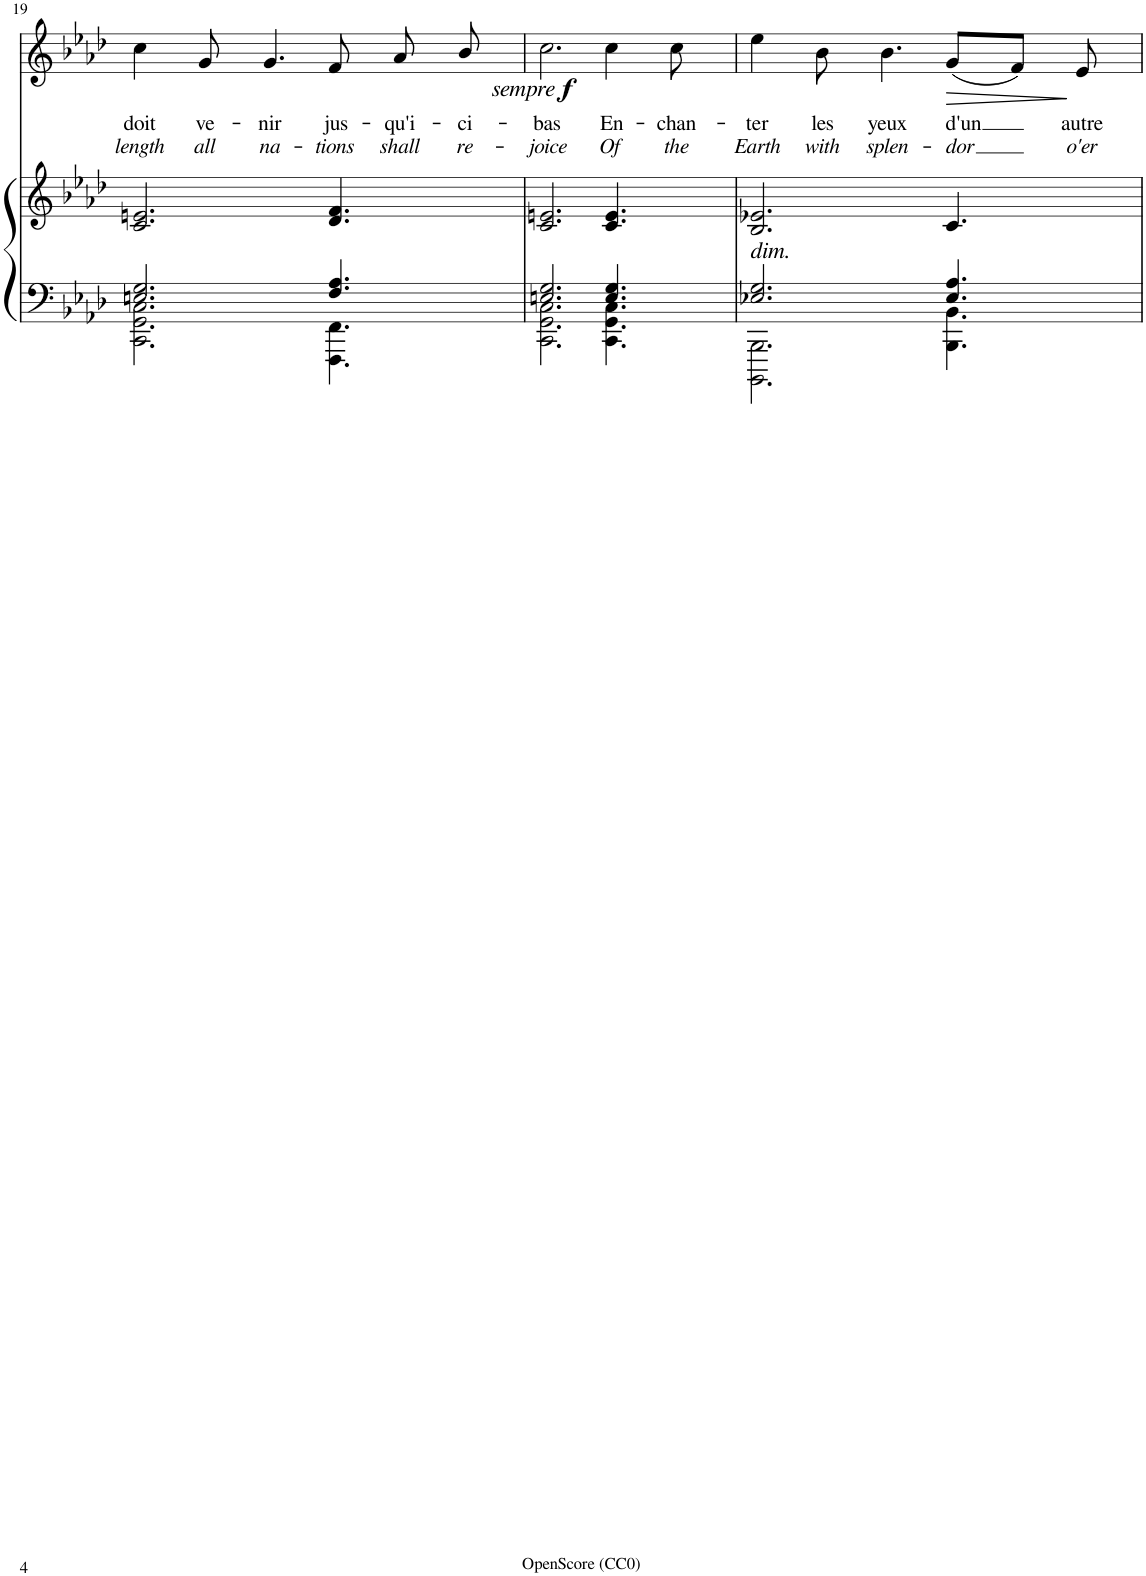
**kern	**kern	**kern	**text	**text	**dynam
*part2	*part2	*part1	*part1	*part1	*part1
*staff3	*staff2	*staff1	*staff1	*staff1	*staff1
*I"Piano	*	*I"Voice	*	*	*
*I'Pno	*	*	*	*	*
!!LO:PB:g=z
*clefF4	*clefG2	*clefG2	*	*	*
*k[b-e-a-d-]	*k[b-e-a-d-]	*k[b-e-a-d-]	*	*	*
*M9/8	*M9/8	*M9/8	*	*	*
=19	=19	=19	=19	=19	=19
*^	*	*	*	*	*
!	!	!	!	!LO:LY:b	!LO:LY:b	!
2.En/ 2.G/	2.CC\ 2.GG\ 2.C\	2.c/ 2.en/	4cc\	doit	length	.
!	!	!	!	!LO:LY:b	!LO:LY:b	!
.	.	.	8g/	ve-	all	.
!	!	!	!	!LO:LY:b	!LO:LY:b	!
.	.	.	4.g/	-nir	na-	.
!	!	!	!	!LO:LY:b	!LO:LY:b	!
4.F/ 4.A-/	4.FFF\ 4.FF\	4.d-/ 4.f/	8f/	jus-	-tions	.
!	!	!	!	!LO:LY:b	!LO:LY:b	!
.	.	.	8a-/	-qu'i-	shall	.
!	!	!	!	!LO:LY:b	!LO:LY:b	!
.	.	.	8b-/	-ci-	re-	.
=20	=20	=20	=20	=20	=20	=20
!	!	!	!	!LO:LY:b	!LO:LY:b	!
2.En/ 2.G/	2.CC\ 2.GG\ 2.C\	2.c/ 2.en/	2.cc\	-bas	-joice	.
!	!	!	!	!LO:LY:b	!LO:LY:b	!LO:DY:b
!	!	!	!	!	!	!LO:DY:n=1:b
4.E/ 4.G/	4.CC\ 4.GG\ 4.C\	4.c/ 4.e/	4cc\	En-	Of	other-dynamics f
!	!	!	!	!LO:LY:b	!LO:LY:b	!
.	.	.	8cc\	-chan-	the	.
=21	=21	=21	=21	=21	=21	=21
!	!	!LO:TX:b:i:t=dim.	!	!	!	!
!	!	!	!	!LO:LY:b	!LO:LY:b	!
2.E-X/ 2.G/	2.BBBB-\ 2.BBB-\	2.B-/ 2.e-X/	4ee-\	-ter	Earth	.
!	!	!	!	!LO:LY:b	!LO:LY:b	!
.	.	.	8b-\	les	with	.
!	!	!	!	!LO:LY:b	!LO:LY:b	!
.	.	.	4.b-\	yeux	splen-	.
!	!	!	!	!LO:LY:b	!LO:LY:b	!LO:HP:b
4.E-/ 4.A-/	4.BBB-\ 4.BB-\	4.c/	(8g/L	d'un	-dor	>
.	.	.	8f/J)	.	.	.
!	!	!	!	!LO:LY:b	!LO:LY:b	!
.	.	.	8e-/	autre	o'er	]
*v	*v	*	*	*	*	*
=	=	=	=	=	=
*-	*-	*-	*-	*-	*-
